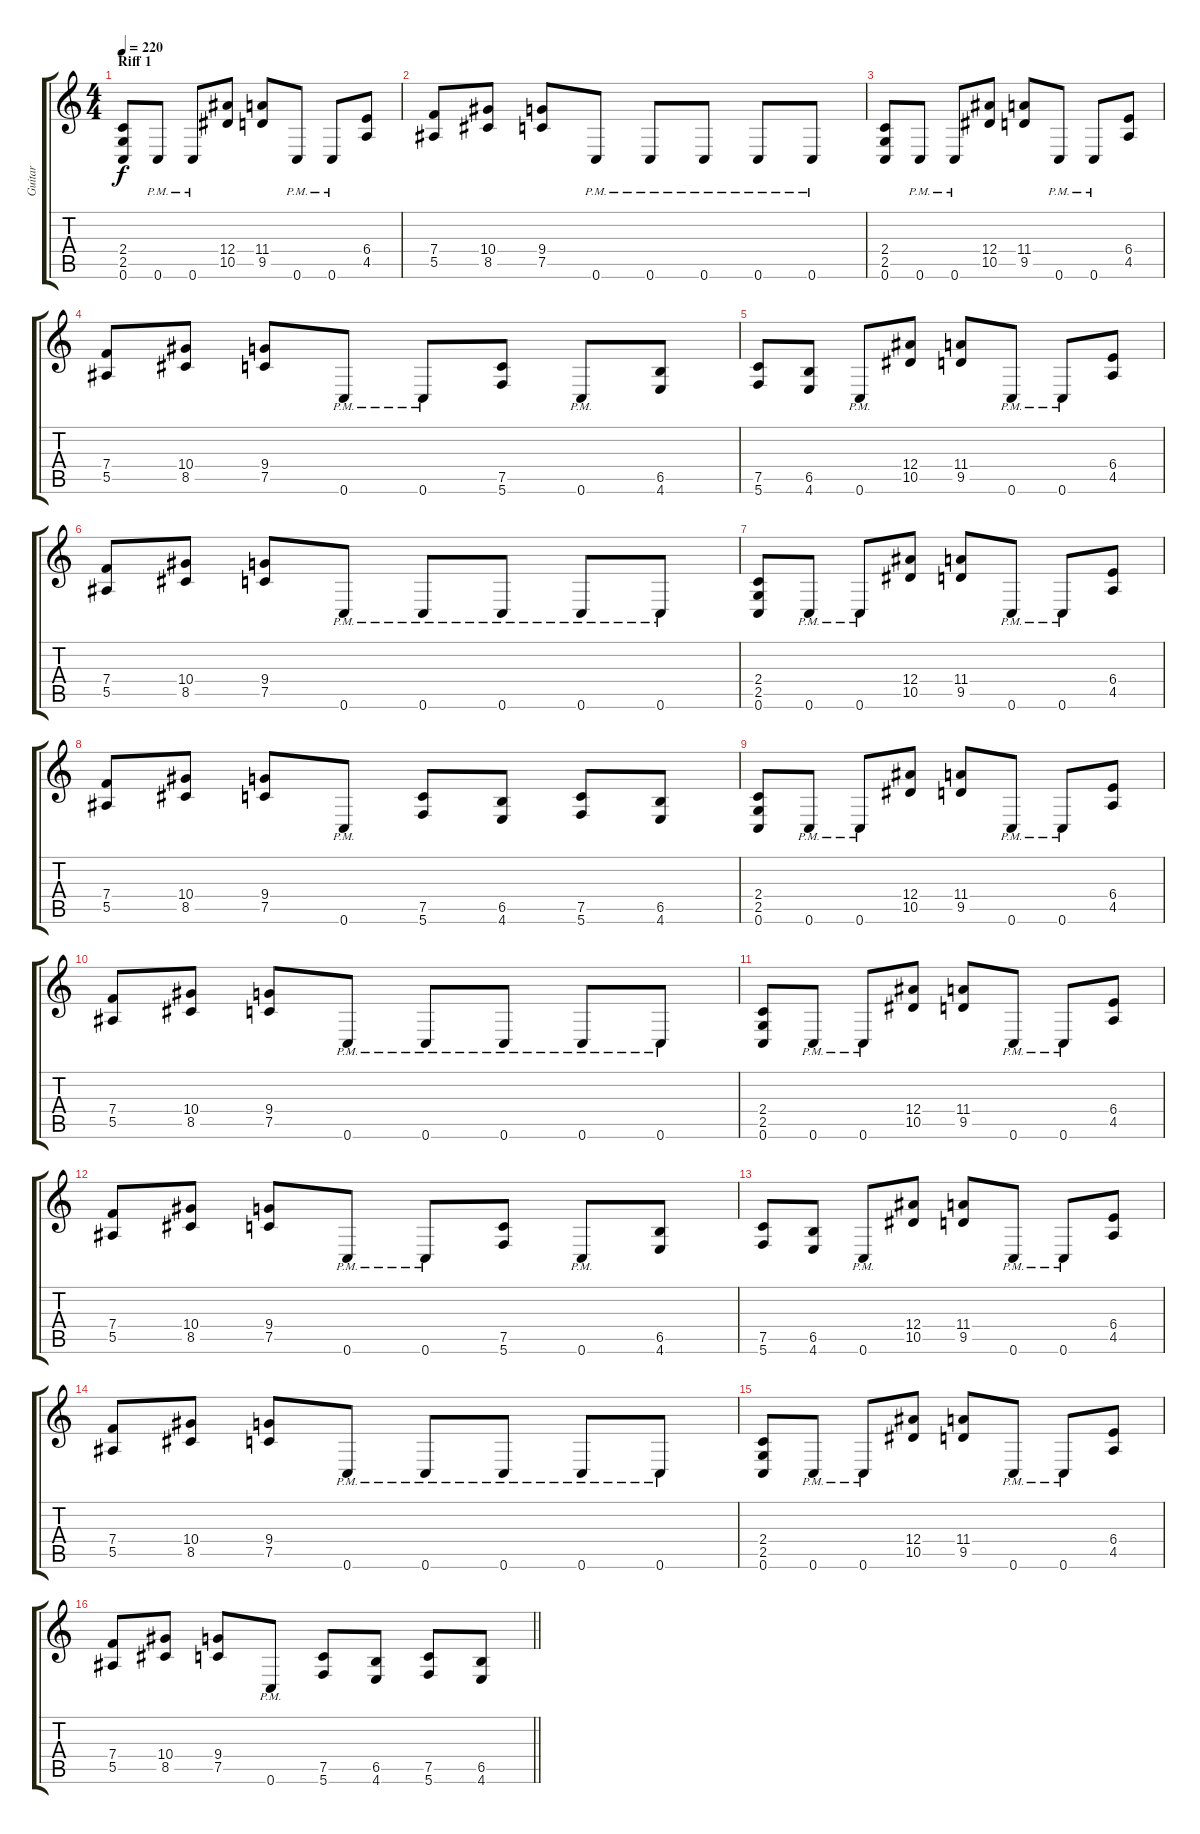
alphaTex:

\track ("Guitar" "Guitar") {instrument distortionguitar}
\staff {score tabs}
\tuning (C4 G3 Eb3 Bb2 F2 C2) {hide}
\ts (4 4)
\section ("" "Riff 1")
\tempo 220
\clef g2
\ks c
(2.4 2.5 0.6).8{dy f} 0.6{pm}.8 0.6{pm}.8 (12.4 10.5).8 (11.4 9.5).8 0.6{pm}.8 0.6{pm}.8 (6.4 4.5).8 |
(7.4 5.5).8 (10.4 8.5).8 (9.4 7.5).8 0.6{pm}.8 0.6{pm}.8 0.6{pm}.8 0.6{pm}.8 0.6{pm}.8 |
(2.4 2.5 0.6).8 0.6{pm}.8 0.6{pm}.8 (12.4 10.5).8 (11.4 9.5).8 0.6{pm}.8 0.6{pm}.8 (6.4 4.5).8 |
(7.4 5.5).8 (10.4 8.5).8 (9.4 7.5).8 0.6{pm}.8 0.6{pm}.8 (7.5 5.6).8 0.6{pm}.8 (6.5 4.6).8 |
(7.5 5.6).8 (6.5 4.6).8 0.6{pm}.8 (12.4 10.5).8 (11.4 9.5).8 0.6{pm}.8 0.6{pm}.8 (6.4 4.5).8 |
(7.4 5.5).8 (10.4 8.5).8 (9.4 7.5).8 0.6{pm}.8 0.6{pm}.8 0.6{pm}.8 0.6{pm}.8 0.6{pm}.8 |
(2.4 2.5 0.6).8 0.6{pm}.8 0.6{pm}.8 (12.4 10.5).8 (11.4 9.5).8 0.6{pm}.8 0.6{pm}.8 (6.4 4.5).8 |
(7.4 5.5).8 (10.4 8.5).8 (9.4 7.5).8 0.6{pm}.8 (7.5 5.6).8 (6.5 4.6).8 (7.5 5.6).8 (6.5 4.6).8 |
(2.4 2.5 0.6).8 0.6{pm}.8 0.6{pm}.8 (12.4 10.5).8 (11.4 9.5).8 0.6{pm}.8 0.6{pm}.8 (6.4 4.5).8 |
(7.4 5.5).8 (10.4 8.5).8 (9.4 7.5).8 0.6{pm}.8 0.6{pm}.8 0.6{pm}.8 0.6{pm}.8 0.6{pm}.8 |
(2.4 2.5 0.6).8 0.6{pm}.8 0.6{pm}.8 (12.4 10.5).8 (11.4 9.5).8 0.6{pm}.8 0.6{pm}.8 (6.4 4.5).8 |
(7.4 5.5).8 (10.4 8.5).8 (9.4 7.5).8 0.6{pm}.8 0.6{pm}.8 (7.5 5.6).8 0.6{pm}.8 (6.5 4.6).8 |
(7.5 5.6).8 (6.5 4.6).8 0.6{pm}.8 (12.4 10.5).8 (11.4 9.5).8 0.6{pm}.8 0.6{pm}.8 (6.4 4.5).8 |
(7.4 5.5).8 (10.4 8.5).8 (9.4 7.5).8 0.6{pm}.8 0.6{pm}.8 0.6{pm}.8 0.6{pm}.8 0.6{pm}.8 |
(2.4 2.5 0.6).8 0.6{pm}.8 0.6{pm}.8 (12.4 10.5).8 (11.4 9.5).8 0.6{pm}.8 0.6{pm}.8 (6.4 4.5).8 |
\barLineRight lightlight
(7.4 5.5).8 (10.4 8.5).8 (9.4 7.5).8 0.6{pm}.8 (7.5 5.6).8 (6.5 4.6).8 (7.5 5.6).8 (6.5 4.6).8
